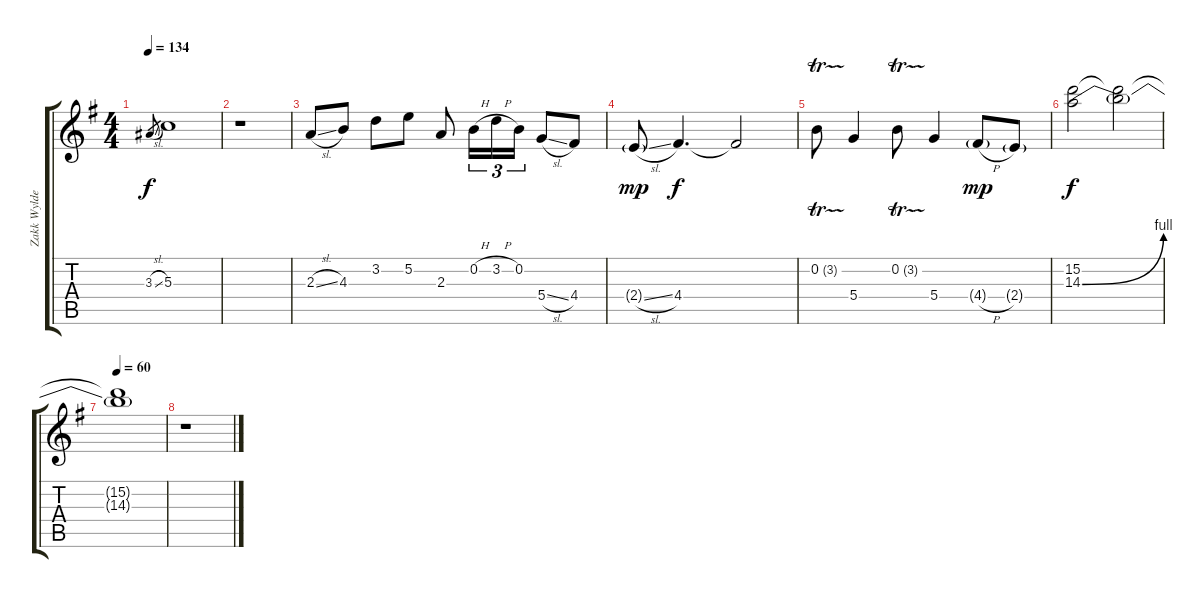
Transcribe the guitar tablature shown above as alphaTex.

\track ("Zakk Wylde (lead)" "Zakk Wylde") {instrument acousticguitarsteel}
\staff {score tabs}
\tuning (E4 B3 G3 D3 A2 E2) {hide}
\ts (4 4)
\tempo 134
\clef g2
\ks g
3.3{sl}.8{gr dy f} 5.3.1 |
r.1 |
2.3{sl}.8 4.3.8 3.2.8 5.2.8 2.3.8 0.2{h}.16{tu (3 2)} 3.2{h}.16{tu (3 2)} 0.2.16{tu (3 2)} 5.4{sl}.8 4.4.8 |
2.4{sl g}.8{dy mp} 4.4.4{d dy f} 4.4{t}.2 |
0.2{tr (3 32)}.8 5.4.4 0.2{tr (3 32)}.8 5.4.4 4.4{h g}.8{dy mp} 2.4{g}.8 |
(15.2 14.3{be (bend 0 0 60 4)}).2{dy f} (15.2{t} 14.3{t}).2 |
\tempo 60
(15.2{t} 14.3{t}).1 |
r.1
